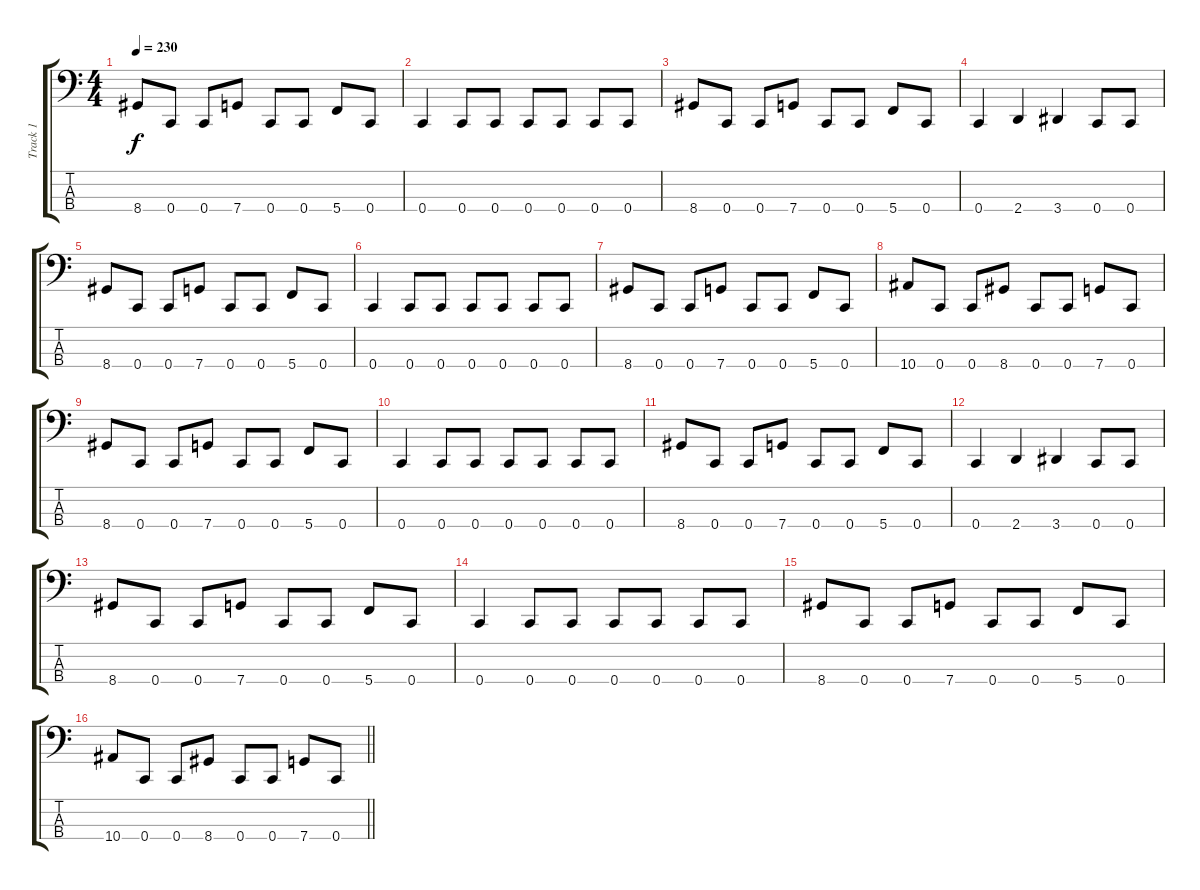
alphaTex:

\track ("Track 1" "Track 1") {instrument electricbassfinger}
\staff {score tabs}
\tuning (Eb2 Bb1 F1 C1) {hide}
\ts (4 4)
\tempo 230
\clef f4
\ks c
8.4.8{dy f} 0.4.8 0.4.8 7.4.8 0.4.8 0.4.8 5.4.8 0.4.8 |
0.4.4 0.4.8 0.4.8 0.4.8 0.4.8 0.4.8 0.4.8 |
8.4.8 0.4.8 0.4.8 7.4.8 0.4.8 0.4.8 5.4.8 0.4.8 |
0.4.4 2.4.4 3.4.4 0.4.8 0.4.8 |
8.4.8 0.4.8 0.4.8 7.4.8 0.4.8 0.4.8 5.4.8 0.4.8 |
0.4.4 0.4.8 0.4.8 0.4.8 0.4.8 0.4.8 0.4.8 |
8.4.8 0.4.8 0.4.8 7.4.8 0.4.8 0.4.8 5.4.8 0.4.8 |
10.4.8 0.4.8 0.4.8 8.4.8 0.4.8 0.4.8 7.4.8 0.4.8 |
8.4.8 0.4.8 0.4.8 7.4.8 0.4.8 0.4.8 5.4.8 0.4.8 |
0.4.4 0.4.8 0.4.8 0.4.8 0.4.8 0.4.8 0.4.8 |
8.4.8 0.4.8 0.4.8 7.4.8 0.4.8 0.4.8 5.4.8 0.4.8 |
0.4.4 2.4.4 3.4.4 0.4.8 0.4.8 |
8.4.8 0.4.8 0.4.8 7.4.8 0.4.8 0.4.8 5.4.8 0.4.8 |
0.4.4 0.4.8 0.4.8 0.4.8 0.4.8 0.4.8 0.4.8 |
8.4.8 0.4.8 0.4.8 7.4.8 0.4.8 0.4.8 5.4.8 0.4.8 |
\barLineRight lightlight
10.4.8 0.4.8 0.4.8 8.4.8 0.4.8 0.4.8 7.4.8 0.4.8
